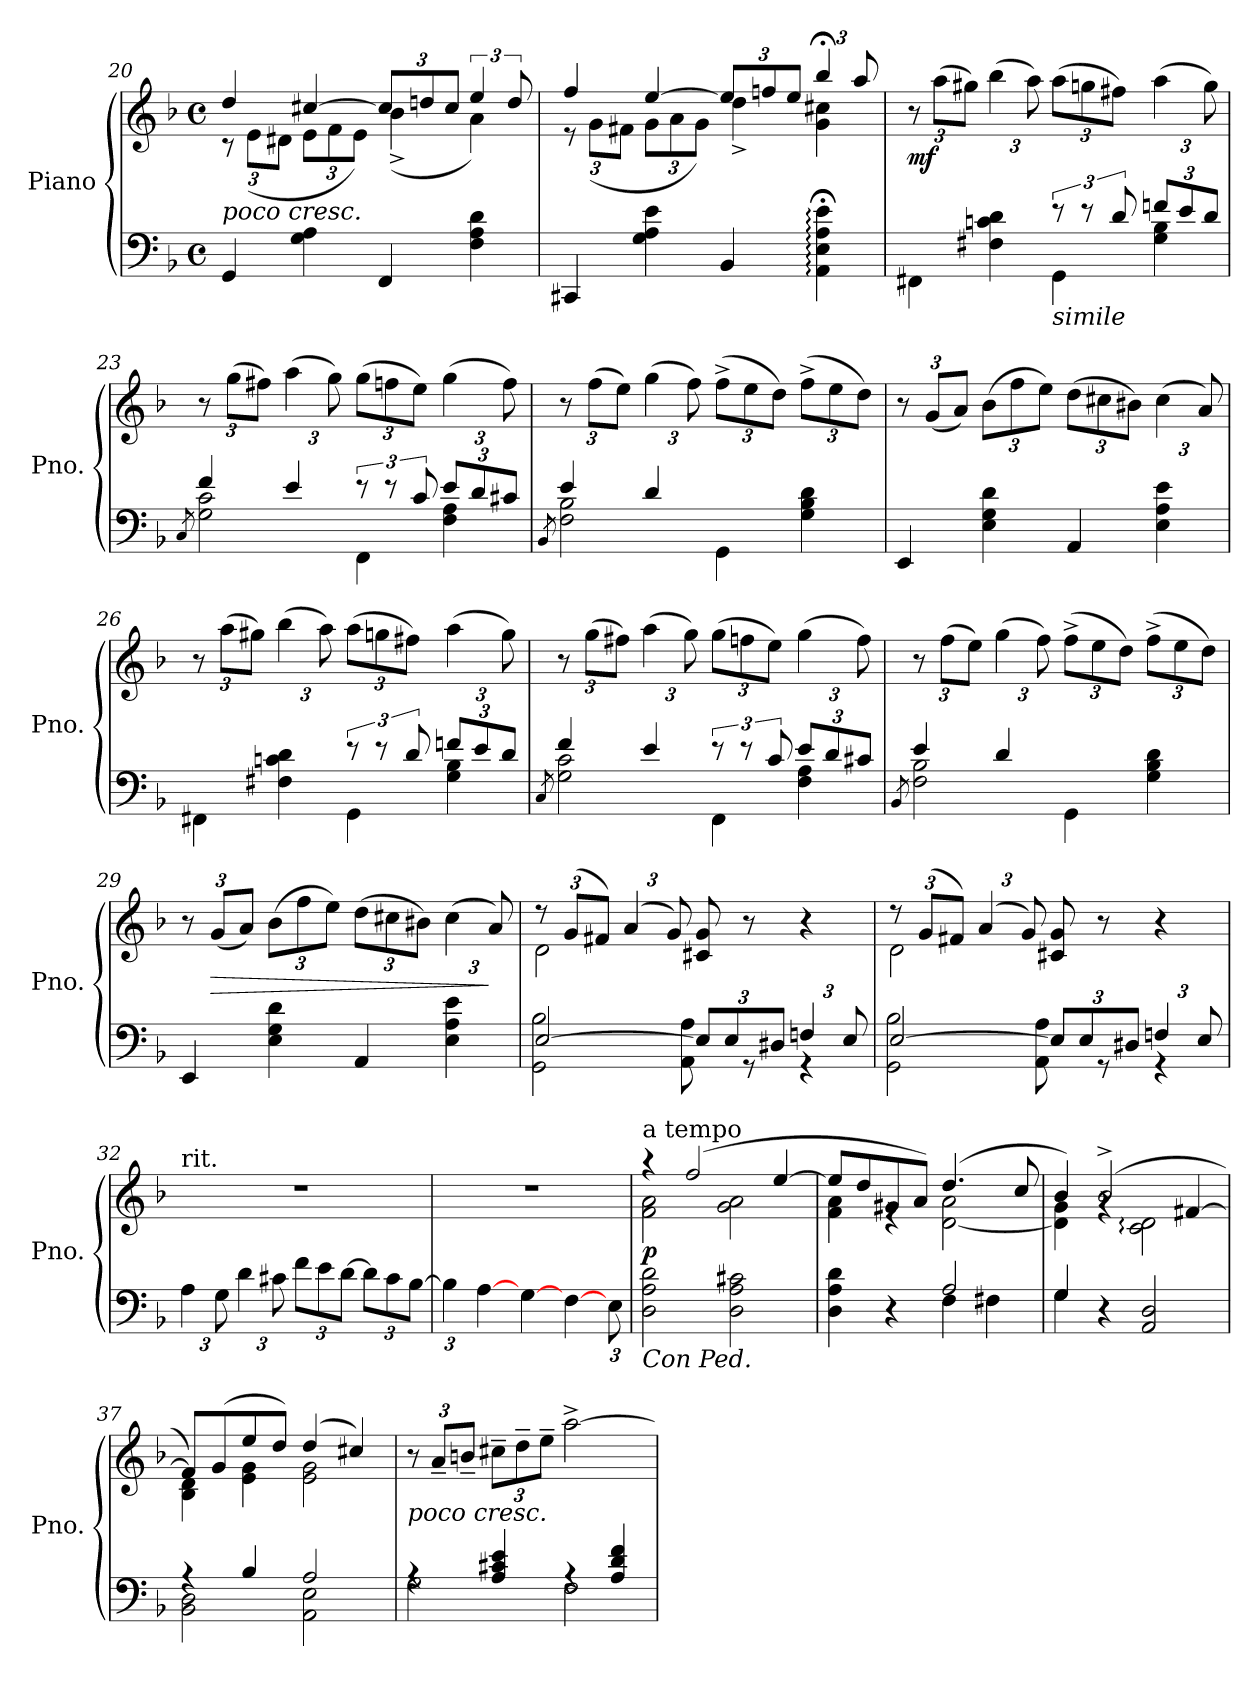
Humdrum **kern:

**kern	**kern	**dynam
*part1	*part1	*part1
*staff2	*staff1	*staff1/2
*I"Piano	*	*
*I'Pno.	*	*
!!LO:LB:g=z
*clefF4	*clefG2	*
*k[b-]	*k[b-]	*
*M4/4	*M4/4	*
*met(c)	*met(c)	*
=20	=20	=20
*	*^	*
*	*	*Xbrackettup	*
!	!LO:TX:b:i:t=poco cresc.	!	!
4GG/	4dd/	12r	.
.	.	(<12e\L	.
.	.	12d#X\J	.
4G\ 4A\	[4cc#X/	12e\L	.
.	.	12f\	.
.	.	12e\J)	.
4FF/	12cc#/L]	(<4b-^\	.
.	12ddn/	.	.
.	12cc#/J	.	.
4F\ 4A\ 4d\	6ee/	4a\)	.
.	12dd/	.	.
=21	=21	=21	=21
4CC#X/	4ff/	12r	.
.	.	(<12g\L	.
.	.	12f#X\J	.
4G\ 4A\ 4e\	[4ee/	12g\L	.
.	.	12a\	.
.	.	12g\J)	.
4BB-/	12ee/L]	4dd^\	.
.	12ffn/	.	.
.	12ee/J	.	.
4AA\;<: 4E\;<: 4A\;<: 4e\;<:	6bb-;</	4g\ 4cc#X\	.
.	12aa/	.	.
*	*v	*v	*
!!LO:LB:g=z
=22	=22	=22
*^	*	*
!	!	!	!LO:DY:b
2ryy	4FF#X\	12r	mf
.	.	(>12aa\L	.
.	.	12gg#X\J)	.
.	4F#X\ 4cn\ 4d\	(>6bb-\	.
.	.	12aa\)	.
!LO:TX:b:i:t=simile	!	!	!
12r	4GG\	(>12aa\L	.
12r	.	12ggn\	.
12d/	.	12ff#X\J)	.
*Xbrackettup	*	*	*
12fn/L	4G\ 4B-\	(>6aa\	.
12e/	.	.	.
12d/J	.	12gg\)	.
=23	=23	=23	=23
.	8qC/	.	.
4f/	2G\ 2c\	12r	.
.	.	(>12gg\L	.
.	.	12ff#X\J)	.
4e/	.	(>6aa\	.
.	.	12gg\)	.
*brackettup	*	*	*
12r	4FF\	(>12gg\L	.
12r	.	12ffn\	.
12c/	.	12ee\J)	.
*Xbrackettup	*	*	*
12e/L	4F\ 4A\	(>6gg\	.
12d/	.	.	.
12c#X/J	.	12ff\)	.
!!LO:LB:g=z
=24	=24	=24	=24
.	8qBB-/	.	.
4e/	2F\ 2B-\	12r	.
.	.	(>12ff\L	.
.	.	12ee\J)	.
4d/	.	(>6gg\	.
.	.	12ff\)	.
2ryy	4GG\	(>12ff^\L	.
.	.	12ee\	.
.	.	12dd\J)	.
.	4G\ 4B-\ 4d\	(>12ff^\L	.
.	.	12ee\	.
.	.	12dd\J)	.
*v	*v	*	*
=25	=25	=25
4EE/	12r	.
.	(<12g/L	.
.	12a/J)	.
4E\ 4G\ 4d\	(>12b-\L	.
.	12ff\	.
.	12ee\J)	.
4AA/	(>12dd\L	.
.	12cc#X\	.
.	12b#X\J)	.
4E\ 4A\ 4e\	(>6cc#\	.
.	12a/)	.
!!LO:PB:g=z
=26	=26	=26
*^	*	*
2ryy	4FF#X\	12r	.
.	.	(>12aa\L	.
.	.	12gg#X\J)	.
.	4F#X\ 4cn\ 4d\	(>6bb-\	.
.	.	12aa\)	.
*brackettup	*	*	*
12r	4GG\	(>12aa\L	.
12r	.	12ggn\	.
12d/	.	12ff#X\J)	.
*Xbrackettup	*	*	*
12fn/L	4G\ 4B-\	(>6aa\	.
12e/	.	.	.
12d/J	.	12gg\)	.
=27	=27	=27	=27
.	8qC/	.	.
4f/	2G\ 2c\	12r	.
.	.	(>12gg\L	.
.	.	12ff#X\J)	.
4e/	.	(>6aa\	.
.	.	12gg\)	.
*brackettup	*	*	*
12r	4FF\	(>12gg\L	.
12r	.	12ffn\	.
12c/	.	12ee\J)	.
*Xbrackettup	*	*	*
12e/L	4F\ 4A\	(>6gg\	.
12d/	.	.	.
12c#X/J	.	12ff\)	.
!!LO:LB:g=z
=28	=28	=28	=28
.	8qBB-/	.	.
4e/	2F\ 2B-\	12r	.
.	.	(>12ff\L	.
.	.	12ee\J)	.
4d/	.	(>6gg\	.
.	.	12ff\)	.
2ryy	4GG\	(>12ff^\L	.
.	.	12ee\	.
.	.	12dd\J)	.
.	4G\ 4B-\ 4d\	(>12ff^\L	.
.	.	12ee\	.
.	.	12dd\J)	.
*v	*v	*	*
=29	=29	=29
4EE/	12r	.
!	!	!LO:HP:b
.	(<12g/L	>
.	12a/J)	.
4E\ 4G\ 4d\	(>12b-\L	.
.	12ff\	.
.	12ee\J)	.
4AA/	(>12dd\L	.
.	12cc#X\	.
.	12b#X\J)	.
4E\ 4A\ 4e\	(>6cc#\	.
.	12a/)	]
=30	=30	=30
*^	*^	*
[2E/	2GG\ 2B-\	12r	2d\	.
.	.	(>12g/L	.	.
.	.	12f#X/J)	.	.
.	.	(>6a/	.	.
.	.	12g/)	.	.
12E/L]	8AA\ 8A\	8c#X/ 8g/	2ryy	.
12E/	.	.	.	.
.	8r	8r	.	.
12D#X/J	.	.	.	.
6Fn/	4r	4r	.	.
12E/	.	.	.	.
!!LO:LB:g=z	!!
=31	=31	=31	=31	=31
[2E/	2GG\ 2B-\	12r	2d\	.
.	.	(>12g/L	.	.
.	.	12f#X/J)	.	.
.	.	(>6a/	.	.
.	.	12g/)	.	.
12E/L]	8AA\ 8A\	8c#X/ 8g/	2ryy	.
12E/	.	.	.	.
.	8r	8r	.	.
12D#X/J	.	.	.	.
6Fn/	4r	4r	.	.
12E/	.	.	.	.
*v	*v	*	*	*
*	*v	*v	*
=32	=32	=32
!	!LO:TX:a:t=rit.	!
6A\	1r	.
12G\	.	.
6d\	.	.
12c#X\	.	.
12f\L	.	.
12e\	.	.
[12d\J	.	.
12d\L]	.	.
12c#\	.	.
[12B-\J	.	.
=33	=33	=33
6B-\]	1r	.
[4A\	.	.
[4G\	.	.
[4F\	.	.
12E\	.	.
!!LO:LB:g=z
=34	=34	=34
*	*^	*
!	!LO:TX:a:t=a tempo	!	!
!LO:TX:b:i:t=Con Ped.	!	!	!
!	!	!	!LO:DY:b
2D\ 2A\ 2d\	4r	2f\ 2a\	p
.	(>2ff/	.	.
2D\ 2A\ 2c#X\	.	2g\ 2a\	.
.	[4ee/	.	.
=35	=35	=35	=35
*^	*	*	*
4D\ 4A\ 4d\	2ryy	8ee/L]	4f\ 4a\	.
.	.	8dd/	.	.
4r	.	8g#X/	4re	.
.	.	8a/J)	.	.
2A/	4F\	(>4.dd/	[2d\ 2a\	.
.	4F#X\	.	.	.
.	.	8cc/	.	.
=36	=36	=36	=36	=36
4G/	4G\	4b-/)	4d\] 4g\	.
4r	2.ryy	(>2b-^/	4rg	.
2AA/ 2D/	.	.	2c\:< 2d\:<	.
.	.	[4f#X/	.	.
=37	=37	=37	=37	=37
4rA	2BB-\ 2D\	8f#/L])	4B-\ 4d\	.
.	.	(>8g/	.	.
4B-/	.	8ee/	4e\ 4g\	.
.	.	8dd/J)	.	.
2A/	2AA\ 2E\	(>4dd/	2e\ 2g\	.
.	.	4cc#X/)	.	.
*	*	*v	*v	*
=38	=38	=38	=38
!	!	!LO:TX:b:i:t=poco cresc.	!
4rA	2G\	12r	.
.	.	12a~/L	.
.	.	12bn~/J	.
4A/ 4c#X/ 4e/	.	12cc#X~\L	.
.	.	12dd~\	.
.	.	12ee~\J	.
4rA	2F\	[2aa^\	.
4A/ 4d/ 4f/	.	.	.
*v	*v	*	*
=	=	=
*-	*-	*-
